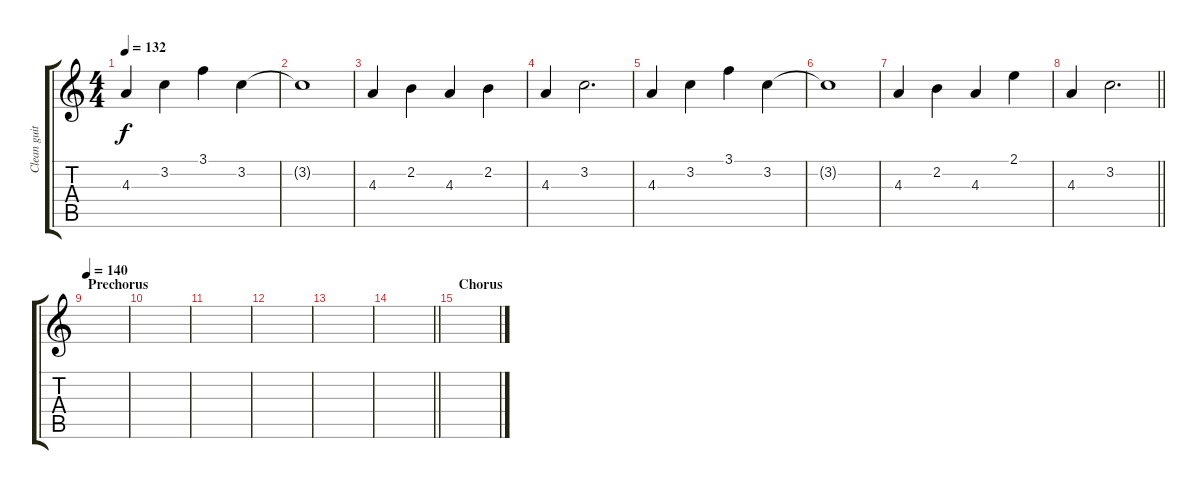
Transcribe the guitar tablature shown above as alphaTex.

\track ("Clean guitar" "Clean guit") {instrument electricguitarclean}
\staff {score tabs}
\tuning (D4 A3 F3 C3 G2 D2) {hide}
\ts (4 4)
\tempo 132
\clef g2
\ks c
4.3.4{dy f} 3.2.4 3.1.4 3.2.4 |
3.2{t}.1 |
4.3.4 2.2.4 4.3.4 2.2.4 |
4.3.4 3.2.2{d} |
4.3.4 3.2.4 3.1.4 3.2.4 |
3.2{t}.1 |
4.3.4 2.2.4 4.3.4 2.1.4 |
\barLineRight lightlight
4.3.4 3.2.2{d} |
\section ("" "Prechorus")
\tempo 140
|
|
|
|
|
\barLineRight lightlight
|
\section ("" "Chorus")
